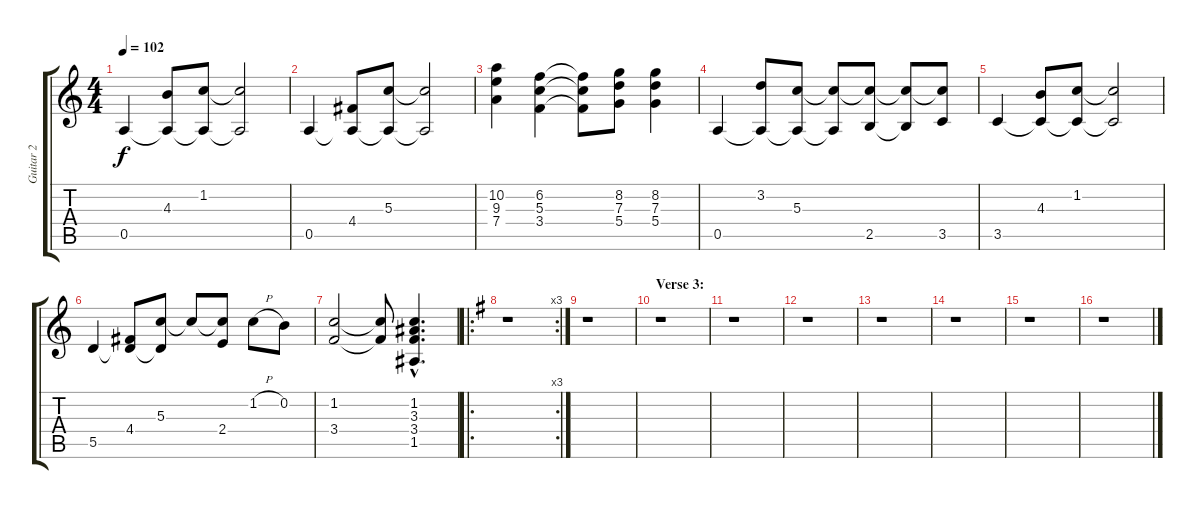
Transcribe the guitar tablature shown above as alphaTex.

\track ("Guitar 2" "Guitar 2") {instrument acousticguitarsteel}
\staff {score tabs}
\tuning (E4 B3 G3 D3 A2 E2) {hide}
\ts (4 4)
\tempo 102
\clef g2
\ks c
0.5.4{dy f} (4.3 0.5{t}).8 (1.2 0.5{t}).8 (1.2{t} 0.5{t}).2 |
0.5.4 (4.4 0.5{t}).8 (5.3 0.5{t}).8 (5.3{t} 0.5{t}).2 |
(10.2 9.3 7.4).4 (6.2 5.3 3.4).4 (6.2{t} 5.3{t} 3.4{t}).8 (8.2 7.3 5.4).8 (8.2 7.3 5.4).4 |
0.5.4 (3.2 0.5{t}).8 (5.3 0.5{t}).8 (5.3{t} 0.5{t}).8 (5.3{t} 2.5).8 (5.3{t} 2.5{t}).8 (5.3{t} 3.5).8 |
3.5.4 (4.3 3.5{t}).8 (1.2 3.5{t}).8 (1.2{t} 3.5{t}).2 |
5.5.4 (4.4 5.5{t}).8 (5.3 5.5{t}).8 5.3{t}.8 (5.3{t} 2.4).8 1.2{h}.8 0.2.8 |
(1.2 3.4).2 (1.2{t} 3.4{t}).8 (1.2{hac} 3.3{hac} 3.4{hac} 1.5{hac}).4{d} |
\ro
\rc 3
\ks g
r.1 |
r.1 |
\section ("" "Verse 3:")
r.1 |
r.1 |
r.1 |
r.1 |
r.1 |
r.1 |
r.1
